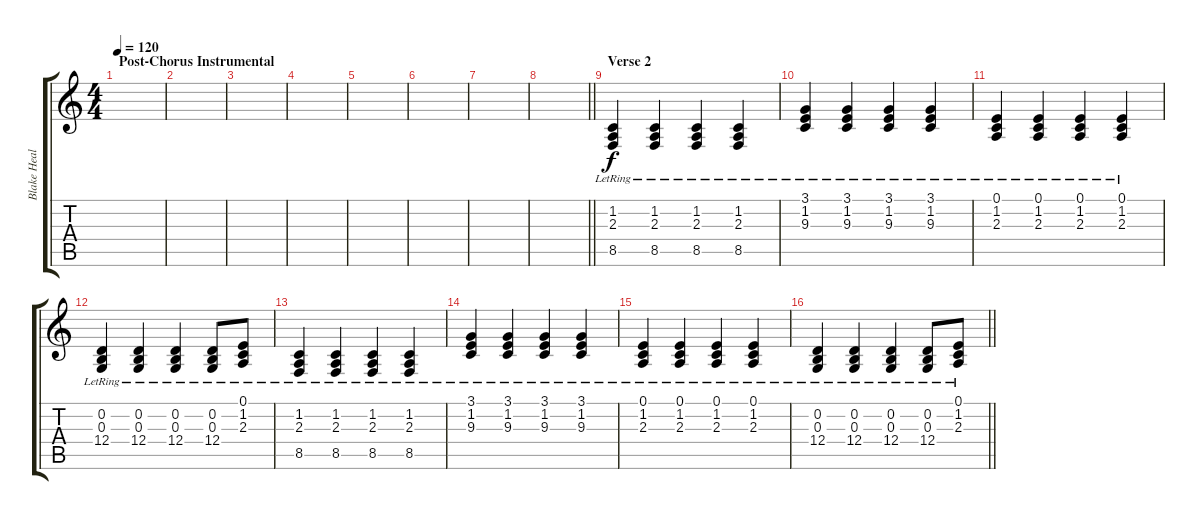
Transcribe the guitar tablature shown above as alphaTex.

\track ("Blake Healy (Piano)" "Blake Heal") {instrument acousticgrandpiano}
\staff {score tabs}
\tuning (E4 B3 G3 D3 A2 E2) {hide}
\ts (4 4)
\section ("" "Post-Chorus Instrumental")
\tempo 120
\clef g2
\ks c
|
|
|
|
|
|
|
\barLineRight lightlight
|
\section ("" "Verse 2")
(1.2{lr} 2.3{lr} 8.5{lr}).4 (1.2{lr} 2.3{lr} 8.5{lr}).4 (1.2{lr} 2.3{lr} 8.5{lr}).4 (1.2{lr} 2.3{lr} 8.5{lr}).4 |
(3.1{lr} 1.2{lr} 9.3{lr}).4 (3.1{lr} 1.2{lr} 9.3{lr}).4 (3.1{lr} 1.2{lr} 9.3{lr}).4 (3.1{lr} 1.2{lr} 9.3{lr}).4 |
(0.1{lr} 1.2{lr} 2.3{lr}).4 (0.1{lr} 1.2{lr} 2.3{lr}).4 (0.1{lr} 1.2{lr} 2.3{lr}).4 (0.1{lr} 1.2{lr} 2.3{lr}).4 |
(0.2{lr} 0.3{lr} 12.4{lr}).4 (0.2{lr} 0.3{lr} 12.4{lr}).4 (0.2{lr} 0.3{lr} 12.4{lr}).4 (0.2{lr} 0.3{lr} 12.4{lr}).8 (0.1{lr} 1.2{lr} 2.3{lr}).8 |
(1.2{lr} 2.3{lr} 8.5{lr}).4 (1.2{lr} 2.3{lr} 8.5{lr}).4 (1.2{lr} 2.3{lr} 8.5{lr}).4 (1.2{lr} 2.3{lr} 8.5{lr}).4 |
(3.1{lr} 1.2{lr} 9.3{lr}).4 (3.1{lr} 1.2{lr} 9.3{lr}).4 (3.1{lr} 1.2{lr} 9.3{lr}).4 (3.1{lr} 1.2{lr} 9.3{lr}).4 |
(0.1{lr} 1.2{lr} 2.3{lr}).4 (0.1{lr} 1.2{lr} 2.3{lr}).4 (0.1{lr} 1.2{lr} 2.3{lr}).4 (0.1{lr} 1.2{lr} 2.3{lr}).4 |
\barLineRight lightlight
(0.2{lr} 0.3{lr} 12.4{lr}).4 (0.2{lr} 0.3{lr} 12.4{lr}).4 (0.2{lr} 0.3{lr} 12.4{lr}).4 (0.2{lr} 0.3{lr} 12.4{lr}).8 (0.1{lr} 1.2{lr} 2.3{lr}).8
